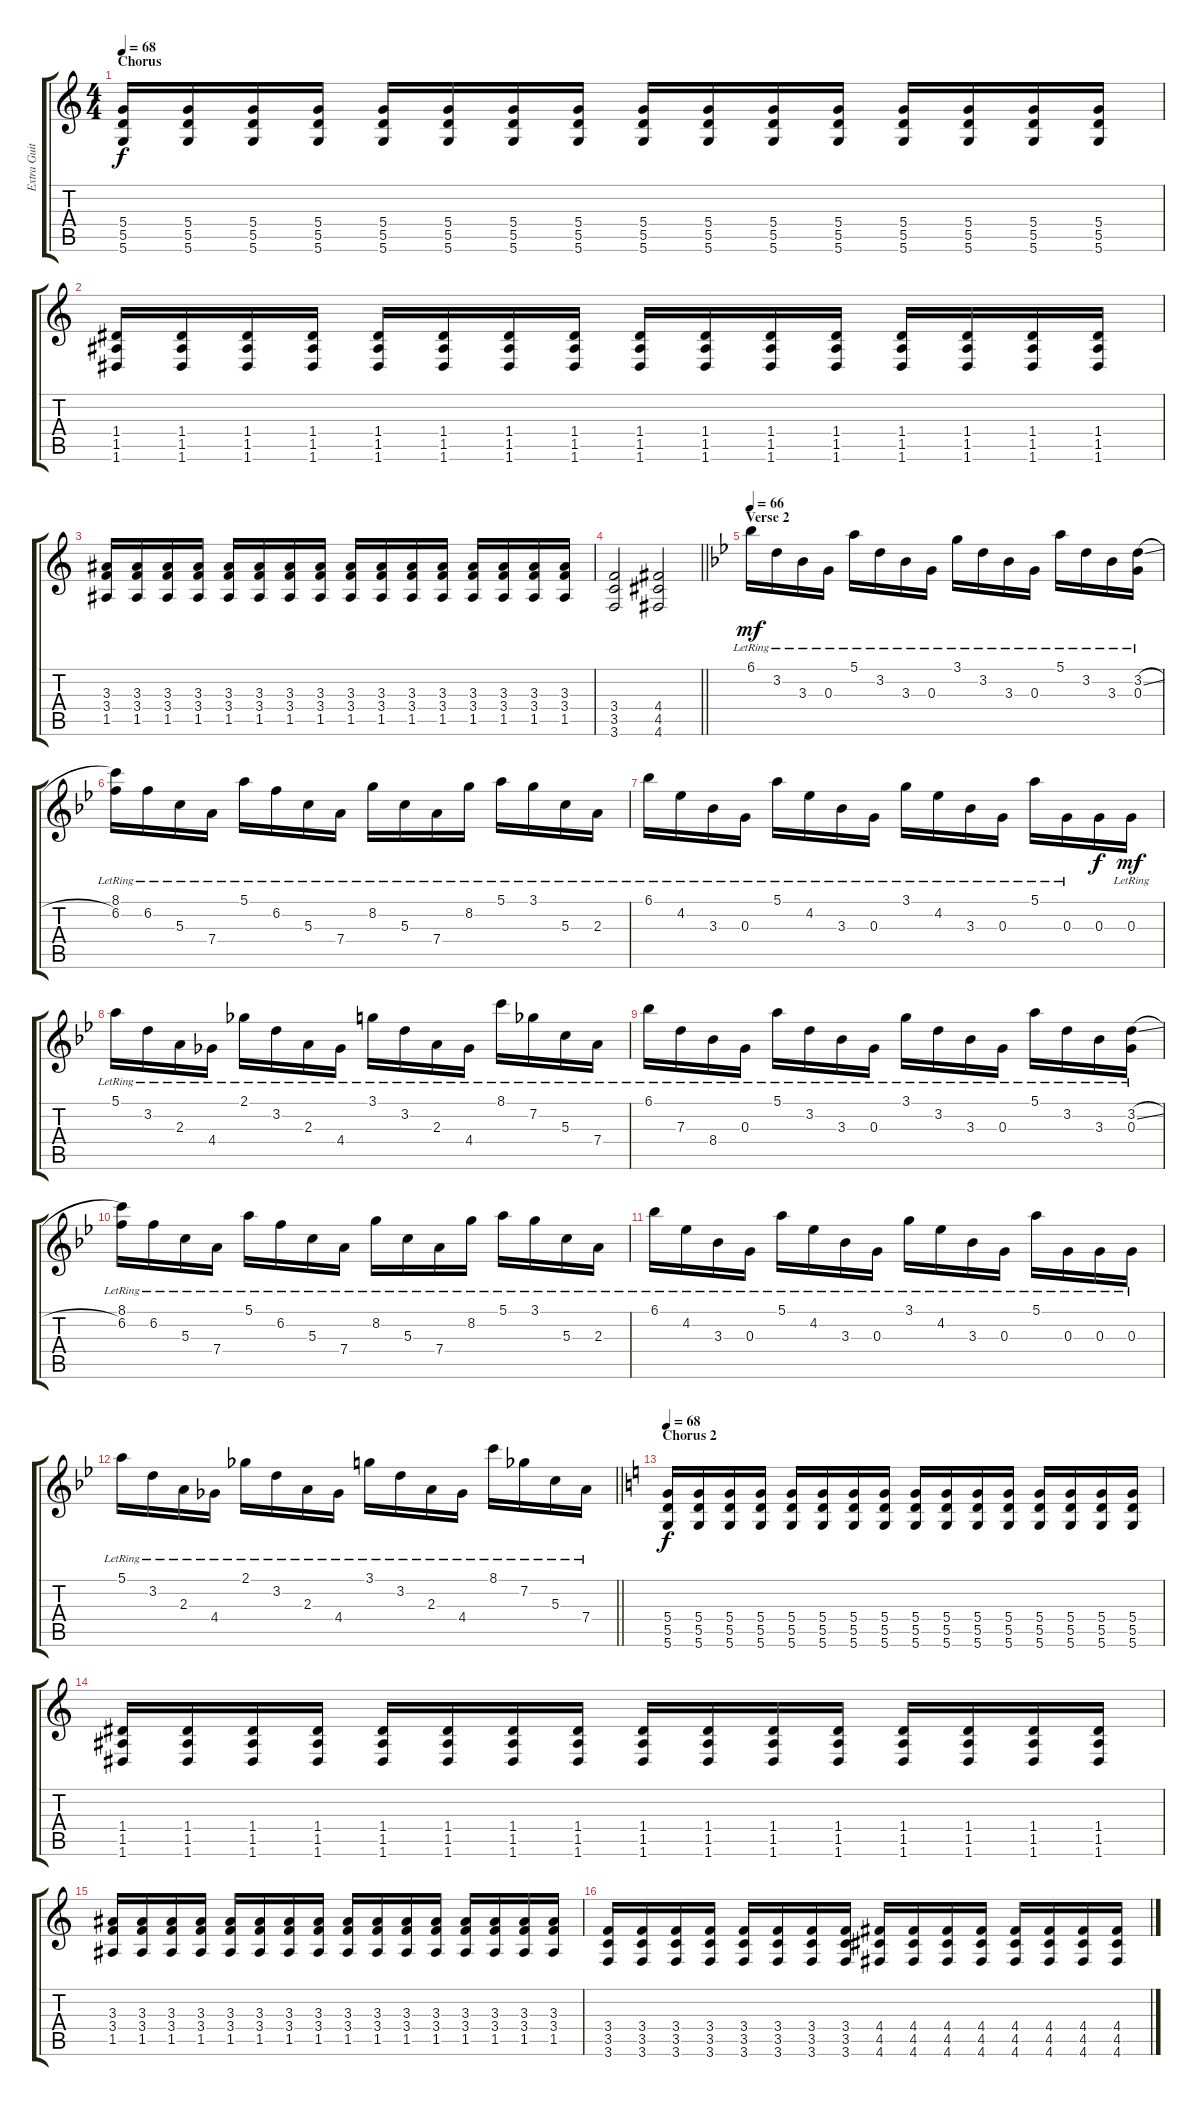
\track ("Extra Guitar" "Extra Guit") {instrument overdrivenguitar}
\staff {score tabs}
\tuning (E4 B3 G3 D3 A2 D2) {hide}
\ts (4 4)
\section ("" "Chorus")
\tempo 68
\clef g2
\ks c
(5.4 5.5 5.6).16{dy f instrument overdrivenguitar} (5.4 5.5 5.6).16 (5.4 5.5 5.6).16 (5.4 5.5 5.6).16 (5.4 5.5 5.6).16 (5.4 5.5 5.6).16 (5.4 5.5 5.6).16 (5.4 5.5 5.6).16 (5.4 5.5 5.6).16 (5.4 5.5 5.6).16 (5.4 5.5 5.6).16 (5.4 5.5 5.6).16 (5.4 5.5 5.6).16 (5.4 5.5 5.6).16 (5.4 5.5 5.6).16 (5.4 5.5 5.6).16 |
(1.4 1.5 1.6).16 (1.4 1.5 1.6).16 (1.4 1.5 1.6).16 (1.4 1.5 1.6).16 (1.4 1.5 1.6).16 (1.4 1.5 1.6).16 (1.4 1.5 1.6).16 (1.4 1.5 1.6).16 (1.4 1.5 1.6).16 (1.4 1.5 1.6).16 (1.4 1.5 1.6).16 (1.4 1.5 1.6).16 (1.4 1.5 1.6).16 (1.4 1.5 1.6).16 (1.4 1.5 1.6).16 (1.4 1.5 1.6).16 |
(3.3 3.4 1.5).16 (3.3 3.4 1.5).16 (3.3 3.4 1.5).16 (3.3 3.4 1.5).16 (3.3 3.4 1.5).16 (3.3 3.4 1.5).16 (3.3 3.4 1.5).16 (3.3 3.4 1.5).16 (3.3 3.4 1.5).16 (3.3 3.4 1.5).16 (3.3 3.4 1.5).16 (3.3 3.4 1.5).16 (3.3 3.4 1.5).16 (3.3 3.4 1.5).16 (3.3 3.4 1.5).16 (3.3 3.4 1.5).16 |
\barLineRight lightlight
(3.4 3.5 3.6).2 (4.4 4.5 4.6).2 |
\section ("" "Verse 2")
\tempo 66
\ks bb
6.1{lr}.16{dy mf instrument acousticguitarnylon} 3.2{lr}.16 3.3{lr}.16 0.3{lr}.16 5.1{lr}.16 3.2{lr}.16 3.3{lr}.16 0.3{lr}.16 3.1{lr}.16 3.2{lr}.16 3.3{lr}.16 0.3{lr}.16 5.1{lr}.16 3.2{lr}.16 3.3{lr}.16 (3.2{sl lr} 0.3{lr}).16 |
(8.1{lr} 6.2{lr}).16 6.2{lr}.16 5.3{lr}.16 7.4{lr}.16 5.1{lr}.16 6.2{lr}.16 5.3{lr}.16 7.4{lr}.16 8.2{lr}.16 5.3{lr}.16 7.4{lr}.16 8.2{lr}.16 5.1{lr}.16 3.1{lr}.16 5.3{lr}.16 2.3{lr}.16 |
6.1{lr}.16 4.2{lr}.16 3.3{lr}.16 0.3{lr}.16 5.1{lr}.16 4.2{lr}.16 3.3{lr}.16 0.3{lr}.16 3.1{lr}.16 4.2{lr}.16 3.3{lr}.16 0.3{lr}.16 5.1{lr}.16 0.3{lr}.16 0.3.16{dy f} 0.3{lr}.16{dy mf} |
5.1{lr}.16 3.2{lr}.16 2.3{lr}.16 4.4{lr}.16 2.1{lr}.16 3.2{lr}.16 2.3{lr}.16 4.4{lr}.16 3.1{lr}.16 3.2{lr}.16 2.3{lr}.16 4.4{lr}.16 8.1{lr}.16 7.2{lr}.16 5.3{lr}.16 7.4{lr}.16 |
6.1{lr}.16 7.3{lr}.16 8.4{lr}.16 0.3{lr}.16 5.1{lr}.16 3.2{lr}.16 3.3{lr}.16 0.3{lr}.16 3.1{lr}.16 3.2{lr}.16 3.3{lr}.16 0.3{lr}.16 5.1{lr}.16 3.2{lr}.16 3.3{lr}.16 (3.2{sl lr} 0.3{lr}).16 |
(8.1{lr} 6.2{lr}).16 6.2{lr}.16 5.3{lr}.16 7.4{lr}.16 5.1{lr}.16 6.2{lr}.16 5.3{lr}.16 7.4{lr}.16 8.2{lr}.16 5.3{lr}.16 7.4{lr}.16 8.2{lr}.16 5.1{lr}.16 3.1{lr}.16 5.3{lr}.16 2.3{lr}.16 |
6.1{lr}.16 4.2{lr}.16 3.3{lr}.16 0.3{lr}.16 5.1{lr}.16 4.2{lr}.16 3.3{lr}.16 0.3{lr}.16 3.1{lr}.16 4.2{lr}.16 3.3{lr}.16 0.3{lr}.16 5.1{lr}.16 0.3{lr}.16 0.3{lr}.16 0.3{lr}.16 |
\barLineRight lightlight
5.1{lr}.16 3.2{lr}.16 2.3{lr}.16 4.4{lr}.16 2.1{lr}.16 3.2{lr}.16 2.3{lr}.16 4.4{lr}.16 3.1{lr}.16 3.2{lr}.16 2.3{lr}.16 4.4{lr}.16 8.1{lr}.16 7.2{lr}.16 5.3{lr}.16 7.4{lr}.16 |
\section ("" "Chorus 2")
\tempo 68
\ks c
(5.4 5.5 5.6).16{dy f instrument overdrivenguitar} (5.4 5.5 5.6).16 (5.4 5.5 5.6).16 (5.4 5.5 5.6).16 (5.4 5.5 5.6).16 (5.4 5.5 5.6).16 (5.4 5.5 5.6).16 (5.4 5.5 5.6).16 (5.4 5.5 5.6).16 (5.4 5.5 5.6).16 (5.4 5.5 5.6).16 (5.4 5.5 5.6).16 (5.4 5.5 5.6).16 (5.4 5.5 5.6).16 (5.4 5.5 5.6).16 (5.4 5.5 5.6).16 |
(1.4 1.5 1.6).16 (1.4 1.5 1.6).16 (1.4 1.5 1.6).16 (1.4 1.5 1.6).16 (1.4 1.5 1.6).16 (1.4 1.5 1.6).16 (1.4 1.5 1.6).16 (1.4 1.5 1.6).16 (1.4 1.5 1.6).16 (1.4 1.5 1.6).16 (1.4 1.5 1.6).16 (1.4 1.5 1.6).16 (1.4 1.5 1.6).16 (1.4 1.5 1.6).16 (1.4 1.5 1.6).16 (1.4 1.5 1.6).16 |
(3.3 3.4 1.5).16 (3.3 3.4 1.5).16 (3.3 3.4 1.5).16 (3.3 3.4 1.5).16 (3.3 3.4 1.5).16 (3.3 3.4 1.5).16 (3.3 3.4 1.5).16 (3.3 3.4 1.5).16 (3.3 3.4 1.5).16 (3.3 3.4 1.5).16 (3.3 3.4 1.5).16 (3.3 3.4 1.5).16 (3.3 3.4 1.5).16 (3.3 3.4 1.5).16 (3.3 3.4 1.5).16 (3.3 3.4 1.5).16 |
(3.4 3.5 3.6).16 (3.4 3.5 3.6).16 (3.4 3.5 3.6).16 (3.4 3.5 3.6).16 (3.4 3.5 3.6).16 (3.4 3.5 3.6).16 (3.4 3.5 3.6).16 (3.4 3.5 3.6).16 (4.4 4.5 4.6).16 (4.4 4.5 4.6).16 (4.4 4.5 4.6).16 (4.4 4.5 4.6).16 (4.4 4.5 4.6).16 (4.4 4.5 4.6).16 (4.4 4.5 4.6).16 (4.4 4.5 4.6).16
